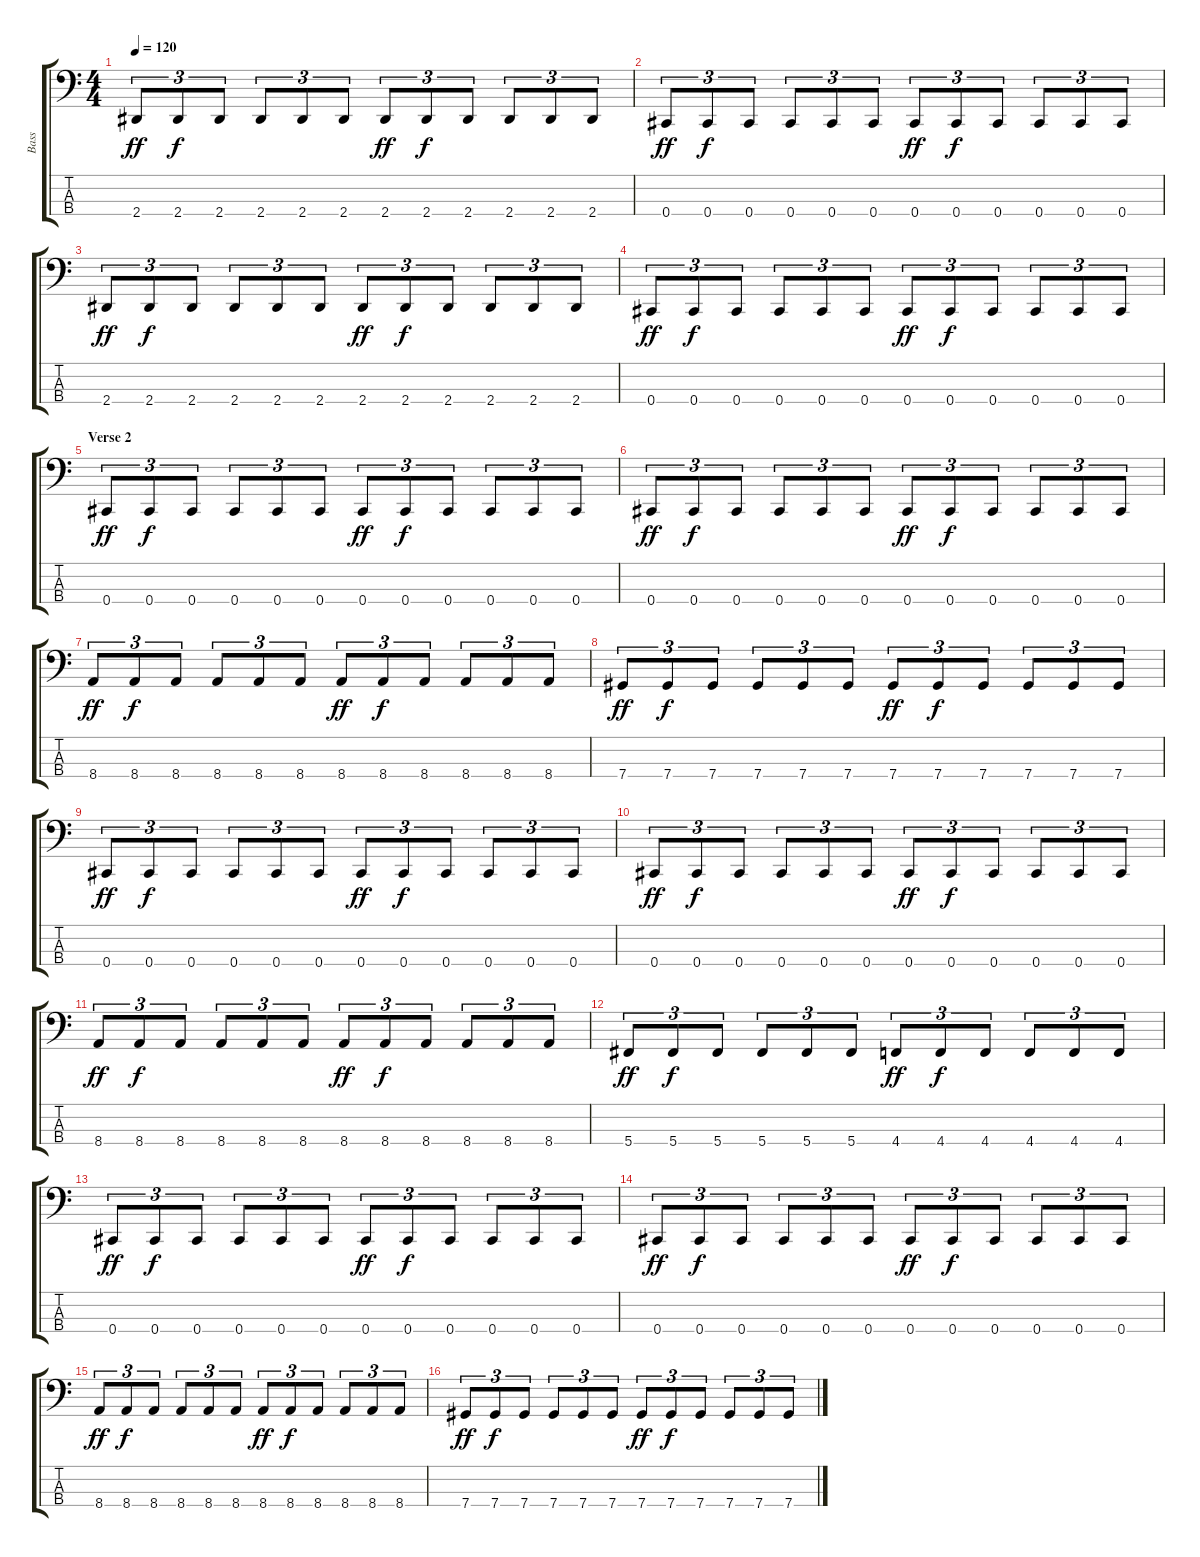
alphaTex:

\track ("Bass" "Bass") {instrument electricbasspick}
\staff {score tabs}
\tuning (Gb2 Db2 Ab1 Db1) {hide}
\ts (4 4)
\tempo 120
\clef f4
\ks c
2.4.8{tu (3 2) dy ff} 2.4.8{tu (3 2) dy f} 2.4.8{tu (3 2)} 2.4.8{tu (3 2)} 2.4.8{tu (3 2)} 2.4.8{tu (3 2)} 2.4.8{tu (3 2) dy ff} 2.4.8{tu (3 2) dy f} 2.4.8{tu (3 2)} 2.4.8{tu (3 2)} 2.4.8{tu (3 2)} 2.4.8{tu (3 2)} |
0.4.8{tu (3 2) dy ff} 0.4.8{tu (3 2) dy f} 0.4.8{tu (3 2)} 0.4.8{tu (3 2)} 0.4.8{tu (3 2)} 0.4.8{tu (3 2)} 0.4.8{tu (3 2) dy ff} 0.4.8{tu (3 2) dy f} 0.4.8{tu (3 2)} 0.4.8{tu (3 2)} 0.4.8{tu (3 2)} 0.4.8{tu (3 2)} |
2.4.8{tu (3 2) dy ff} 2.4.8{tu (3 2) dy f} 2.4.8{tu (3 2)} 2.4.8{tu (3 2)} 2.4.8{tu (3 2)} 2.4.8{tu (3 2)} 2.4.8{tu (3 2) dy ff} 2.4.8{tu (3 2) dy f} 2.4.8{tu (3 2)} 2.4.8{tu (3 2)} 2.4.8{tu (3 2)} 2.4.8{tu (3 2)} |
0.4.8{tu (3 2) dy ff} 0.4.8{tu (3 2) dy f} 0.4.8{tu (3 2)} 0.4.8{tu (3 2)} 0.4.8{tu (3 2)} 0.4.8{tu (3 2)} 0.4.8{tu (3 2) dy ff} 0.4.8{tu (3 2) dy f} 0.4.8{tu (3 2)} 0.4.8{tu (3 2)} 0.4.8{tu (3 2)} 0.4.8{tu (3 2)} |
\section ("" "Verse 2")
0.4.8{tu (3 2) dy ff} 0.4.8{tu (3 2) dy f} 0.4.8{tu (3 2)} 0.4.8{tu (3 2)} 0.4.8{tu (3 2)} 0.4.8{tu (3 2)} 0.4.8{tu (3 2) dy ff} 0.4.8{tu (3 2) dy f} 0.4.8{tu (3 2)} 0.4.8{tu (3 2)} 0.4.8{tu (3 2)} 0.4.8{tu (3 2)} |
0.4.8{tu (3 2) dy ff} 0.4.8{tu (3 2) dy f} 0.4.8{tu (3 2)} 0.4.8{tu (3 2)} 0.4.8{tu (3 2)} 0.4.8{tu (3 2)} 0.4.8{tu (3 2) dy ff} 0.4.8{tu (3 2) dy f} 0.4.8{tu (3 2)} 0.4.8{tu (3 2)} 0.4.8{tu (3 2)} 0.4.8{tu (3 2)} |
8.4.8{tu (3 2) dy ff} 8.4.8{tu (3 2) dy f} 8.4.8{tu (3 2)} 8.4.8{tu (3 2)} 8.4.8{tu (3 2)} 8.4.8{tu (3 2)} 8.4.8{tu (3 2) dy ff} 8.4.8{tu (3 2) dy f} 8.4.8{tu (3 2)} 8.4.8{tu (3 2)} 8.4.8{tu (3 2)} 8.4.8{tu (3 2)} |
7.4.8{tu (3 2) dy ff} 7.4.8{tu (3 2) dy f} 7.4.8{tu (3 2)} 7.4.8{tu (3 2)} 7.4.8{tu (3 2)} 7.4.8{tu (3 2)} 7.4.8{tu (3 2) dy ff} 7.4.8{tu (3 2) dy f} 7.4.8{tu (3 2)} 7.4.8{tu (3 2)} 7.4.8{tu (3 2)} 7.4.8{tu (3 2)} |
0.4.8{tu (3 2) dy ff} 0.4.8{tu (3 2) dy f} 0.4.8{tu (3 2)} 0.4.8{tu (3 2)} 0.4.8{tu (3 2)} 0.4.8{tu (3 2)} 0.4.8{tu (3 2) dy ff} 0.4.8{tu (3 2) dy f} 0.4.8{tu (3 2)} 0.4.8{tu (3 2)} 0.4.8{tu (3 2)} 0.4.8{tu (3 2)} |
0.4.8{tu (3 2) dy ff} 0.4.8{tu (3 2) dy f} 0.4.8{tu (3 2)} 0.4.8{tu (3 2)} 0.4.8{tu (3 2)} 0.4.8{tu (3 2)} 0.4.8{tu (3 2) dy ff} 0.4.8{tu (3 2) dy f} 0.4.8{tu (3 2)} 0.4.8{tu (3 2)} 0.4.8{tu (3 2)} 0.4.8{tu (3 2)} |
8.4.8{tu (3 2) dy ff} 8.4.8{tu (3 2) dy f} 8.4.8{tu (3 2)} 8.4.8{tu (3 2)} 8.4.8{tu (3 2)} 8.4.8{tu (3 2)} 8.4.8{tu (3 2) dy ff} 8.4.8{tu (3 2) dy f} 8.4.8{tu (3 2)} 8.4.8{tu (3 2)} 8.4.8{tu (3 2)} 8.4.8{tu (3 2)} |
5.4.8{tu (3 2) dy ff} 5.4.8{tu (3 2) dy f} 5.4.8{tu (3 2)} 5.4.8{tu (3 2)} 5.4.8{tu (3 2)} 5.4.8{tu (3 2)} 4.4.8{tu (3 2) dy ff} 4.4.8{tu (3 2) dy f} 4.4.8{tu (3 2)} 4.4.8{tu (3 2)} 4.4.8{tu (3 2)} 4.4.8{tu (3 2)} |
0.4.8{tu (3 2) dy ff} 0.4.8{tu (3 2) dy f} 0.4.8{tu (3 2)} 0.4.8{tu (3 2)} 0.4.8{tu (3 2)} 0.4.8{tu (3 2)} 0.4.8{tu (3 2) dy ff} 0.4.8{tu (3 2) dy f} 0.4.8{tu (3 2)} 0.4.8{tu (3 2)} 0.4.8{tu (3 2)} 0.4.8{tu (3 2)} |
0.4.8{tu (3 2) dy ff} 0.4.8{tu (3 2) dy f} 0.4.8{tu (3 2)} 0.4.8{tu (3 2)} 0.4.8{tu (3 2)} 0.4.8{tu (3 2)} 0.4.8{tu (3 2) dy ff} 0.4.8{tu (3 2) dy f} 0.4.8{tu (3 2)} 0.4.8{tu (3 2)} 0.4.8{tu (3 2)} 0.4.8{tu (3 2)} |
8.4.8{tu (3 2) dy ff} 8.4.8{tu (3 2) dy f} 8.4.8{tu (3 2)} 8.4.8{tu (3 2)} 8.4.8{tu (3 2)} 8.4.8{tu (3 2)} 8.4.8{tu (3 2) dy ff} 8.4.8{tu (3 2) dy f} 8.4.8{tu (3 2)} 8.4.8{tu (3 2)} 8.4.8{tu (3 2)} 8.4.8{tu (3 2)} |
7.4.8{tu (3 2) dy ff} 7.4.8{tu (3 2) dy f} 7.4.8{tu (3 2)} 7.4.8{tu (3 2)} 7.4.8{tu (3 2)} 7.4.8{tu (3 2)} 7.4.8{tu (3 2) dy ff} 7.4.8{tu (3 2) dy f} 7.4.8{tu (3 2)} 7.4.8{tu (3 2)} 7.4.8{tu (3 2)} 7.4.8{tu (3 2)}
